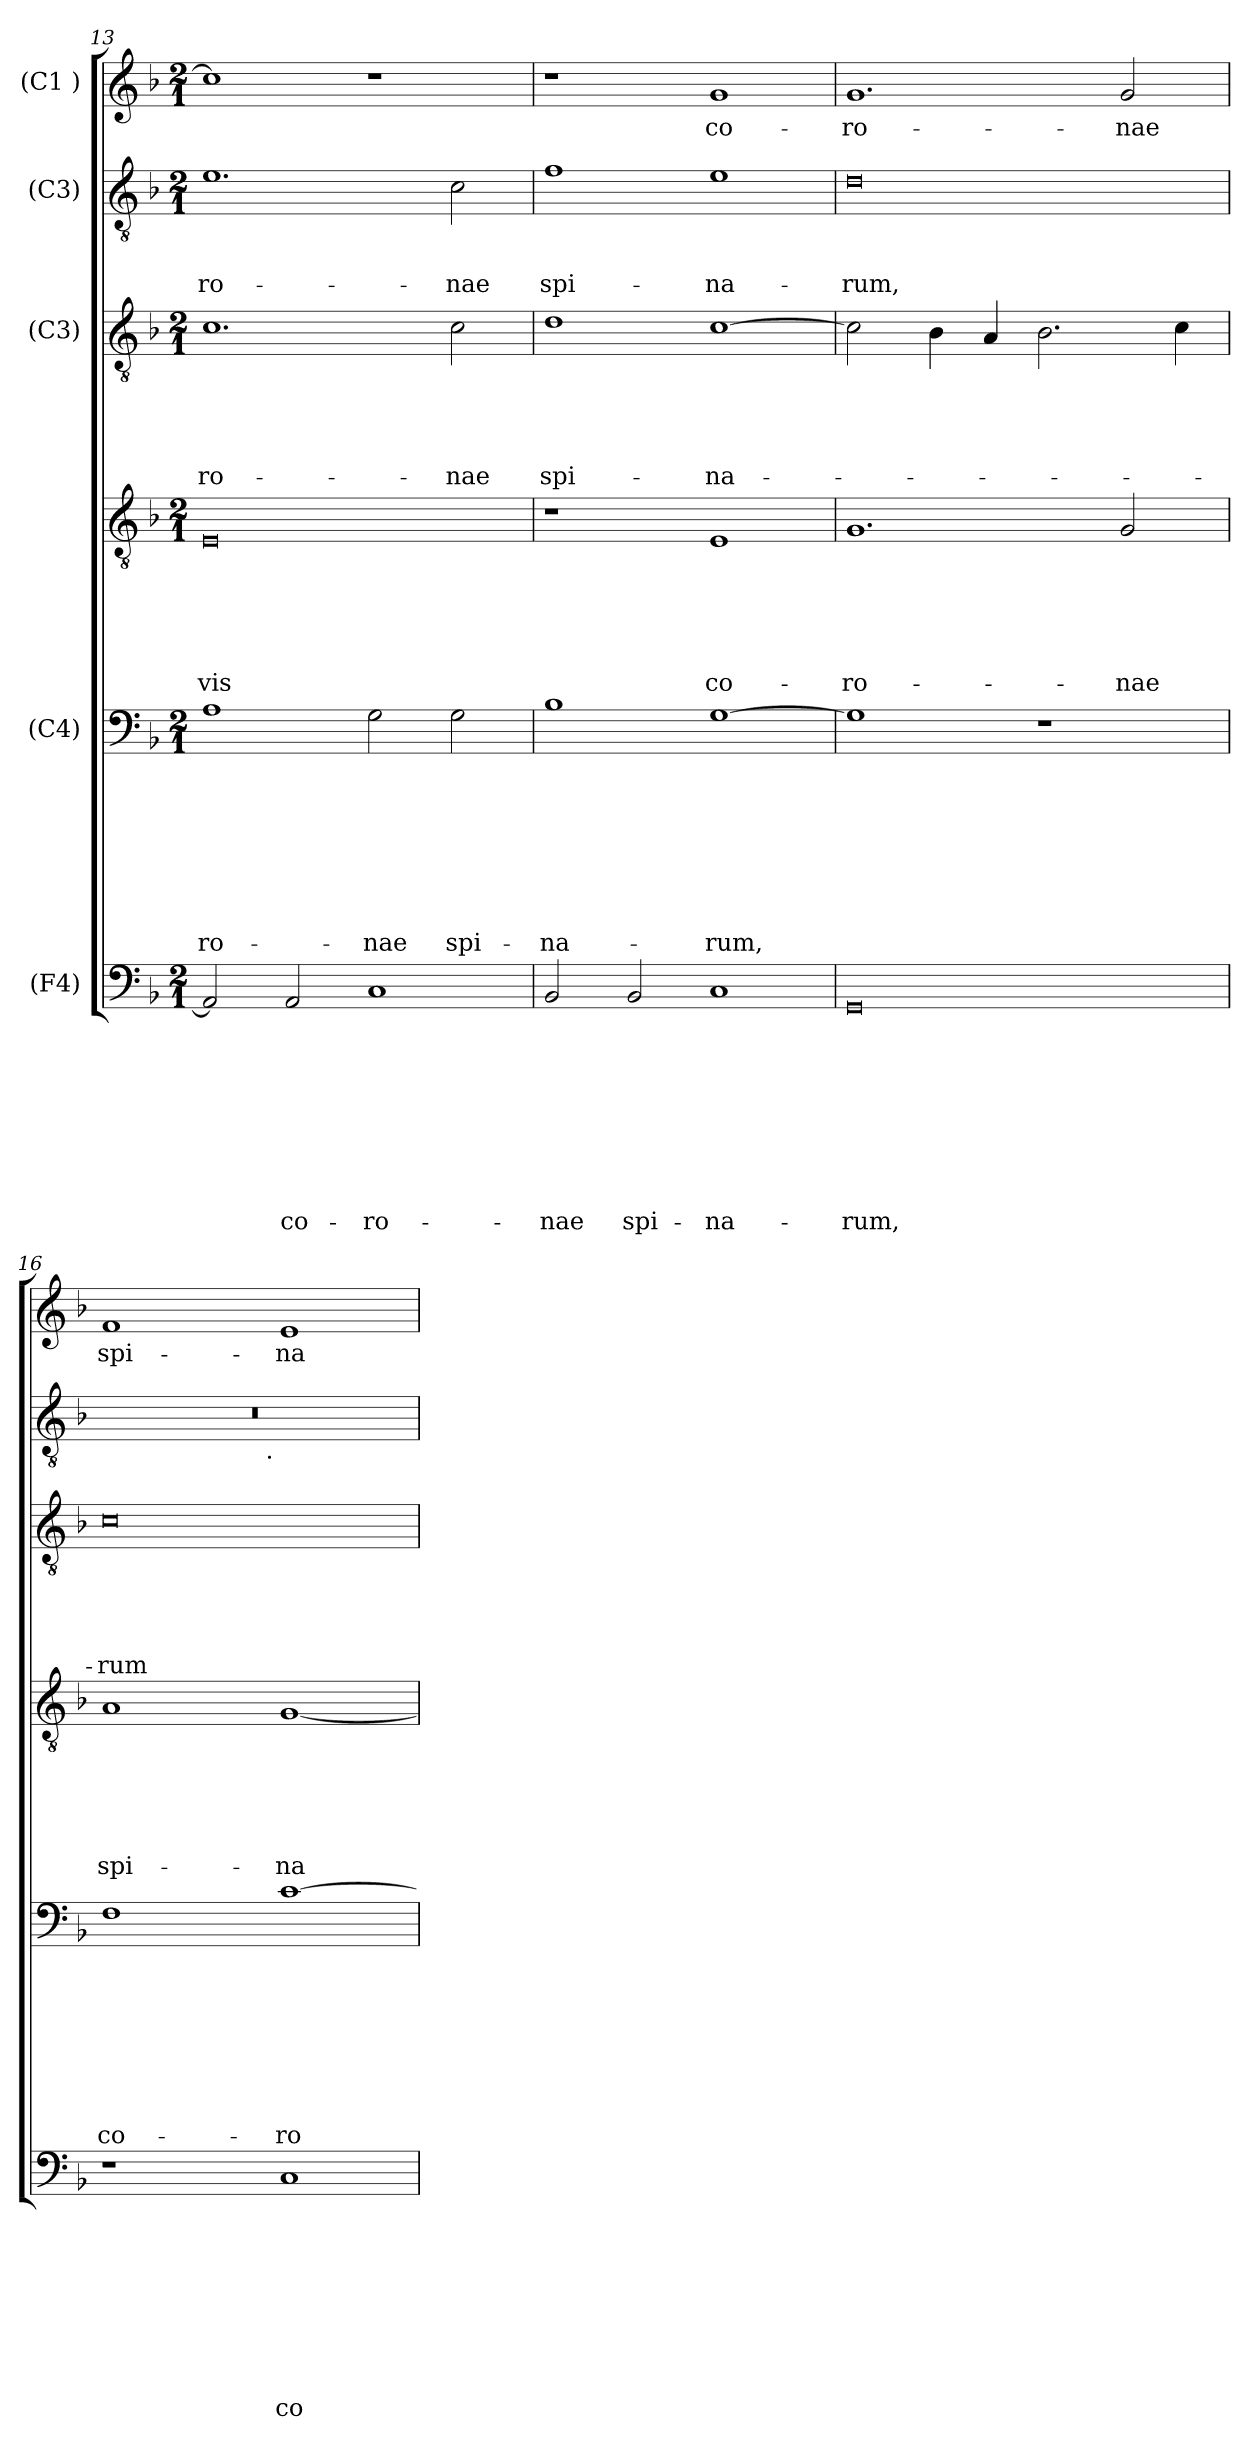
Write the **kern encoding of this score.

**kern	**text	**text	**text	**text	**text	**text	**text	**text	**text	**kern	**text	**text	**text	**text	**text	**text	**text	**text	**kern	**text	**text	**text	**text	**text	**text	**kern	**text	**text	**text	**text	**text	**kern	**text	**text	**text	**kern	**text
*part6	*part6	*part6	*part6	*part6	*part6	*part6	*part6	*part6	*part6	*part5	*part5	*part5	*part5	*part5	*part5	*part5	*part5	*part5	*part4	*part4	*part4	*part4	*part4	*part4	*part4	*part3	*part3	*part3	*part3	*part3	*part3	*part2	*part2	*part2	*part2	*part1	*part1
*staff6	*staff6	*staff6	*staff6	*staff6	*staff6	*staff6	*staff6	*staff6	*staff6	*staff5	*staff5	*staff5	*staff5	*staff5	*staff5	*staff5	*staff5	*staff5	*staff4	*staff4	*staff4	*staff4	*staff4	*staff4	*staff4	*staff3	*staff3	*staff3	*staff3	*staff3	*staff3	*staff2	*staff2	*staff2	*staff2	*staff1	*staff1
*I"(F4)	*	*	*	*	*	*	*	*	*	*I"(C4)	*	*	*	*	*	*	*	*	*	*	*	*	*	*	*	*I"(C3)	*	*	*	*	*	*I"(C3)	*	*	*	*I"(C1 )	*
!!LO:LB:g=z
*clefF4	*	*	*	*	*	*	*	*	*	*clefF4	*	*	*	*	*	*	*	*	*clefGv2	*	*	*	*	*	*	*clefGv2	*	*	*	*	*	*clefGv2	*	*	*	*clefG2	*
*k[b-]	*	*	*	*	*	*	*	*	*	*k[b-]	*	*	*	*	*	*	*	*	*k[b-]	*	*	*	*	*	*	*k[b-]	*	*	*	*	*	*k[b-]	*	*	*	*k[b-]	*
*F:	*	*	*	*	*	*	*	*	*	*F:	*	*	*	*	*	*	*	*	*F:	*	*	*	*	*	*	*F:	*	*	*	*	*	*F:	*	*	*	*F:	*
*M2/1	*	*	*	*	*	*	*	*	*	*M2/1	*	*	*	*	*	*	*	*	*M2/1	*	*	*	*	*	*	*M2/1	*	*	*	*	*	*M2/1	*	*	*	*M2/1	*
=13	=13	=13	=13	=13	=13	=13	=13	=13	=13	=13	=13	=13	=13	=13	=13	=13	=13	=13	=13	=13	=13	=13	=13	=13	=13	=13	=13	=13	=13	=13	=13	=13	=13	=13	=13	=13	=13
!	!	!	!	!	!	!	!	!	!	!	!	!	!	!	!	!	!	!LO:LY:b	!	!	!	!	!	!	!LO:LY:b:rj	!	!	!	!	!	!LO:LY:b	!	!	!	!LO:LY:b	!	!
2AA/]	.	.	.	.	.	.	.	.	.	1A	.	.	.	.	.	.	.	-ro-	0E	.	.	.	.	.	-vis	1.c	.	.	.	.	-ro-	1.e	.	.	-ro-	1cc]	.
!	!	!	!	!	!	!	!	!	!LO:LY:b	!	!	!	!	!	!	!	!	!	!	!	!	!	!	!	!	!	!	!	!	!	!	!	!	!	!	!	!
2AA/	.	.	.	.	.	.	.	.	co-	.	.	.	.	.	.	.	.	.	.	.	.	.	.	.	.	.	.	.	.	.	.	.	.	.	.	.	.
!	!	!	!	!	!	!	!	!	!LO:LY:b	!	!	!	!	!	!	!	!	!LO:LY:b	!	!	!	!	!	!	!	!	!	!	!	!	!	!	!	!	!	!	!
1C	.	.	.	.	.	.	.	.	-ro-	2G\	.	.	.	.	.	.	.	-nae	.	.	.	.	.	.	.	.	.	.	.	.	.	.	.	.	.	1r	.
!	!	!	!	!	!	!	!	!	!	!	!	!	!	!	!	!	!	!LO:LY:b	!	!	!	!	!	!	!	!	!	!	!	!	!LO:LY:b	!	!	!	!LO:LY:b	!	!
.	.	.	.	.	.	.	.	.	.	2G\	.	.	.	.	.	.	.	spi-	.	.	.	.	.	.	.	2c\	.	.	.	.	-nae	2c\	.	.	-nae	.	.
=14	=14	=14	=14	=14	=14	=14	=14	=14	=14	=14	=14	=14	=14	=14	=14	=14	=14	=14	=14	=14	=14	=14	=14	=14	=14	=14	=14	=14	=14	=14	=14	=14	=14	=14	=14	=14	=14
!	!	!	!	!	!	!	!	!	!LO:LY:b	!	!	!	!	!	!	!	!	!LO:LY:b	!	!	!	!	!	!	!	!	!	!	!	!	!LO:LY:b	!	!	!	!LO:LY:b	!	!
2BB-/	.	.	.	.	.	.	.	.	-nae	1B-	.	.	.	.	.	.	.	-na-	1r	.	.	.	.	.	.	1d	.	.	.	.	spi-	1f	.	.	spi-	1r	.
!	!	!	!	!	!	!	!	!	!LO:LY:b	!	!	!	!	!	!	!	!	!	!	!	!	!	!	!	!	!	!	!	!	!	!	!	!	!	!	!	!
2BB-/	.	.	.	.	.	.	.	.	spi-	.	.	.	.	.	.	.	.	.	.	.	.	.	.	.	.	.	.	.	.	.	.	.	.	.	.	.	.
!	!	!	!	!	!	!	!	!	!LO:LY:b	!	!	!	!	!	!	!	!	!LO:LY:b	!	!	!	!	!	!	!LO:LY:b	!	!	!	!	!	!LO:LY:b	!	!	!	!LO:LY:b	!	!LO:LY:b
1C	.	.	.	.	.	.	.	.	-na-	[>1G	.	.	.	.	.	.	.	-rum,	1E	.	.	.	.	.	co-	[>1c	.	.	.	.	-na-	1e	.	.	-na-	1g	co-
=15	=15	=15	=15	=15	=15	=15	=15	=15	=15	=15	=15	=15	=15	=15	=15	=15	=15	=15	=15	=15	=15	=15	=15	=15	=15	=15	=15	=15	=15	=15	=15	=15	=15	=15	=15	=15	=15
!	!	!	!	!	!	!	!	!	!LO:LY:b	!	!	!	!	!	!	!	!	!	!	!	!	!	!	!	!LO:LY:b	!	!	!	!	!	!	!	!	!	!LO:LY:b	!	!LO:LY:b
0GG	.	.	.	.	.	.	.	.	-rum,	1G]	.	.	.	.	.	.	.	.	1.G	.	.	.	.	.	-ro-	2c\]	.	.	.	.	.	0d	.	.	-rum,	1.g	-ro-
.	.	.	.	.	.	.	.	.	.	.	.	.	.	.	.	.	.	.	.	.	.	.	.	.	.	4B-\	.	.	.	.	.	.	.	.	.	.	.
.	.	.	.	.	.	.	.	.	.	.	.	.	.	.	.	.	.	.	.	.	.	.	.	.	.	4A/	.	.	.	.	.	.	.	.	.	.	.
.	.	.	.	.	.	.	.	.	.	1r	.	.	.	.	.	.	.	.	.	.	.	.	.	.	.	2.B-\	.	.	.	.	.	.	.	.	.	.	.
!	!	!	!	!	!	!	!	!	!	!	!	!	!	!	!	!	!	!	!	!	!	!	!	!	!LO:LY:b	!	!	!	!	!	!	!	!	!	!	!	!LO:LY:b
.	.	.	.	.	.	.	.	.	.	.	.	.	.	.	.	.	.	.	2G/	.	.	.	.	.	-nae	.	.	.	.	.	.	.	.	.	.	2g/	-nae
.	.	.	.	.	.	.	.	.	.	.	.	.	.	.	.	.	.	.	.	.	.	.	.	.	.	4c\	.	.	.	.	.	.	.	.	.	.	.
=16	=16	=16	=16	=16	=16	=16	=16	=16	=16	=16	=16	=16	=16	=16	=16	=16	=16	=16	=16	=16	=16	=16	=16	=16	=16	=16	=16	=16	=16	=16	=16	=16	=16	=16	=16	=16	=16
!	!	!	!	!	!	!	!	!	!	!	!	!	!	!	!	!	!	!LO:LY:b	!	!	!	!	!	!	!LO:LY:b	!	!	!	!	!	!LO:LY:b	!	!	!	!	!	!LO:LY:b
*	*	*	*	*	*	*	*	*	*	*	*	*	*	*	*	*	*	*	*	*	*	*	*	*	*	*	*	*	*	*	*	*^	*	*	*	*	*
1r	.	.	.	.	.	.	.	.	.	1F	.	.	.	.	.	.	.	co-	1A	.	.	.	.	.	spi-	0c	.	.	.	.	-rum	0r	2ryy	.	.	.	1f	spi-
.	.	.	.	.	.	.	.	.	.	.	.	.	.	.	.	.	.	.	.	.	.	.	.	.	.	.	.	.	.	.	.	.	4...ryy	.	.	.	.	.
!	!	!	!	!	!	!	!	!	!	!	!	!	!	!	!	!	!	!	!	!	!	!	!	!	!	!	!	!	!	!	!	!	!LO:TX:b:t=.	!	!	!	!	!
.	.	.	.	.	.	.	.	.	.	.	.	.	.	.	.	.	.	.	.	.	.	.	.	.	.	.	.	.	.	.	.	.	1ryy	.	.	.	.	.
!	!	!	!	!	!	!	!	!	!LO:LY:b	!	!	!	!	!	!	!	!	!LO:LY:b	!	!	!	!	!	!	!LO:LY:b	!	!	!	!	!	!	!	!	!	!	!	!	!LO:LY:b
1C	.	.	.	.	.	.	.	.	co-	[>1c	.	.	.	.	.	.	.	-ro-	[<1G	.	.	.	.	.	-na-	.	.	.	.	.	.	.	.	.	.	.	1e	-na-
.	.	.	.	.	.	.	.	.	.	.	.	.	.	.	.	.	.	.	.	.	.	.	.	.	.	.	.	.	.	.	.	.	32ryy	.	.	.	.	.
*	*	*	*	*	*	*	*	*	*	*	*	*	*	*	*	*	*	*	*	*	*	*	*	*	*	*	*	*	*	*	*	*v	*v	*	*	*	*	*
=	=	=	=	=	=	=	=	=	=	=	=	=	=	=	=	=	=	=	=	=	=	=	=	=	=	=	=	=	=	=	=	=	=	=	=	=	=
*-	*-	*-	*-	*-	*-	*-	*-	*-	*-	*-	*-	*-	*-	*-	*-	*-	*-	*-	*-	*-	*-	*-	*-	*-	*-	*-	*-	*-	*-	*-	*-	*-	*-	*-	*-	*-	*-
